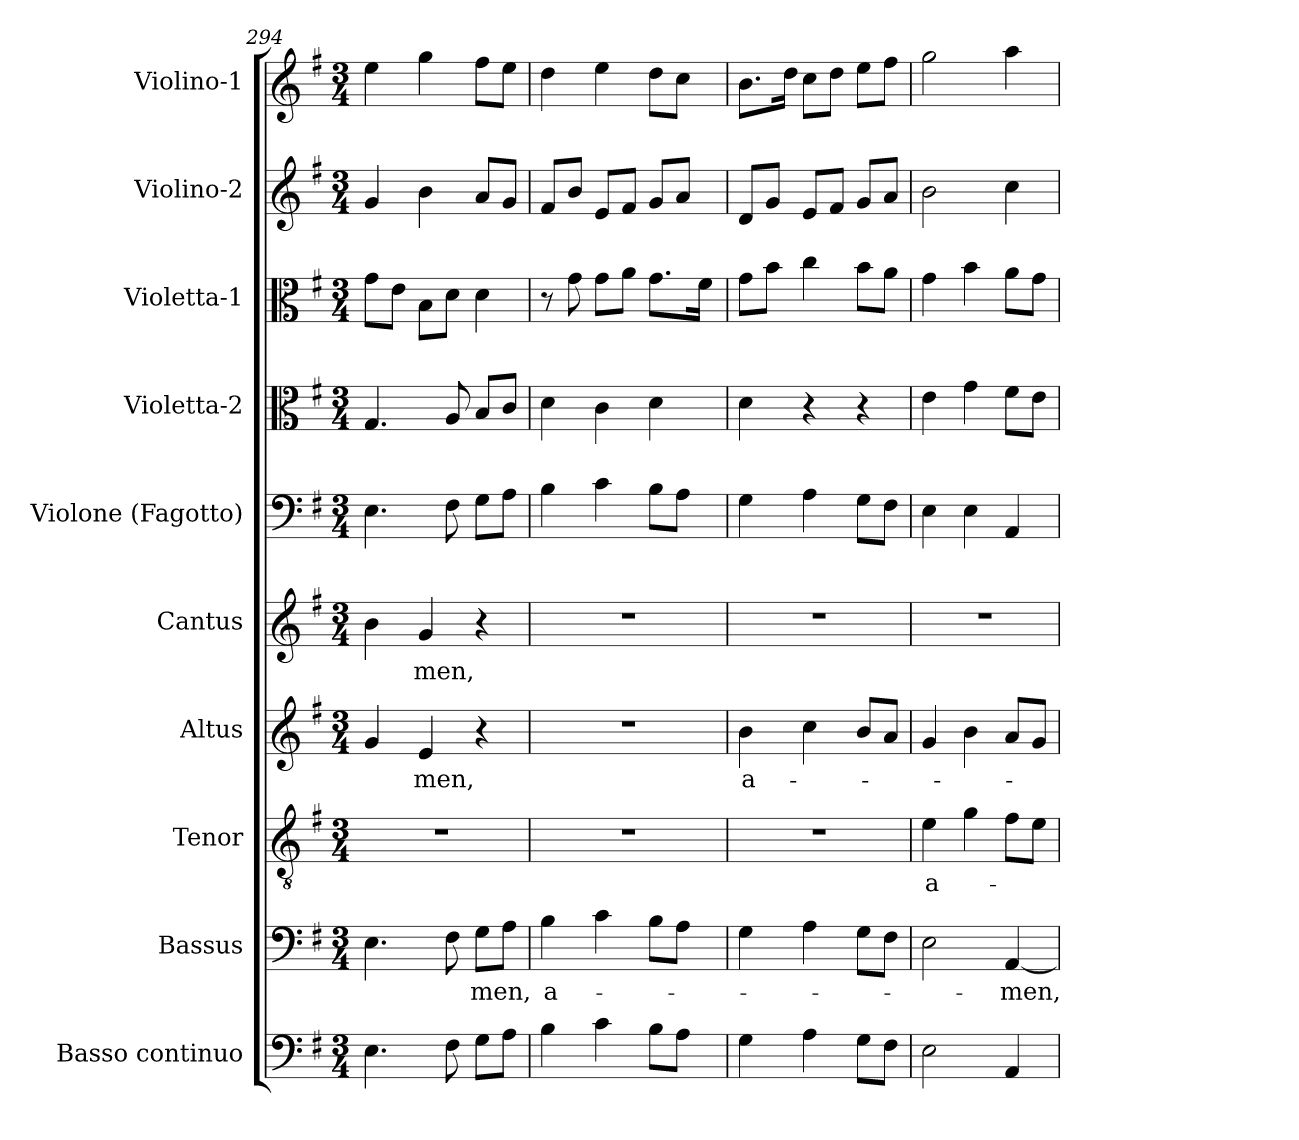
**kern	**kern	**text	**kern	**text	**kern	**text	**kern	**text	**kern	**kern	**kern	**kern	**kern
*part10	*part9	*part9	*part8	*part8	*part7	*part7	*part6	*part6	*part5	*part4	*part3	*part2	*part1
*staff10	*staff9	*staff9	*staff8	*staff8	*staff7	*staff7	*staff6	*staff6	*staff5	*staff4	*staff3	*staff2	*staff1
*I"Basso continuo	*I"Bassus	*	*I"Tenor	*	*I"Altus	*	*I"Cantus	*	*I"Violone (Fagotto)	*I"Violetta-2	*I"Violetta-1	*I"Violino-2	*I"Violino-1
*I'BC2	*I'B	*	*I'T	*	*I'A	*	*I'C	*	*I'Vn	*I'Va2	*I'Va1	*I'Vi2	*I'Vi1
*clefF4	*clefF4	*	*clefGv2	*	*clefG2	*	*clefG2	*	*clefF4	*clefC3	*clefC3	*clefG2	*clefG2
*k[f#]	*k[f#]	*	*k[f#]	*	*k[f#]	*	*k[f#]	*	*k[f#]	*k[f#]	*k[f#]	*k[f#]	*k[f#]
*G:	*G:	*	*G:	*	*G:	*	*G:	*	*G:	*G:	*G:	*G:	*G:
*M3/4	*M3/4	*	*M3/4	*	*M3/4	*	*M3/4	*	*M3/4	*M3/4	*M3/4	*M3/4	*M3/4
=294	=294	=294	=294	=294	=294	=294	=294	=294	=294	=294	=294	=294	=294
4.E\	4.E\	.	2.r	.	4g/	.	4b\	.	4.E\	4.G/	8g\L	4g/	4ee\
.	.	.	.	.	.	.	.	.	.	.	8e\J	.	.
!	!	!	!	!	!	!LO:LY:b	!	!	!	!	!	!	!
!	!	!	!	!	!	!	!	!LO:LY:b	!	!	!	!	!
.	.	.	.	.	4e/	-men,	4g/	-men,	.	.	8B\L	4b\	4gg\
8F#\	8F#\	.	.	.	.	.	.	.	8F#\	8A/	8d\J	.	.
!	!	!LO:LY:b	!	!	!	!	!	!	!	!	!	!	!
8G\L	8G\L	-men,	.	.	4r	.	4r	.	8G\L	8B/L	4d\	8a/L	8ff#\L
8A\J	8A\J	.	.	.	.	.	.	.	8A\J	8c/J	.	8g/J	8ee\J
=295	=295	=295	=295	=295	=295	=295	=295	=295	=295	=295	=295	=295	=295
!	!	!LO:LY:b	!	!	!	!	!	!	!	!	!	!	!
4B\	4B\	a-	2.r	.	2.r	.	2.r	.	4B\	4d\	8r	8f#/L	4dd\
.	.	.	.	.	.	.	.	.	.	.	8g\	8b/J	.
4c\	4c\	.	.	.	.	.	.	.	4c\	4c\	8g\L	8e/L	4ee\
.	.	.	.	.	.	.	.	.	.	.	8a\J	8f#/J	.
8B\L	8B\L	.	.	.	.	.	.	.	8B\L	4d\	8.g\L	8g/L	8dd\L
8A\J	8A\J	.	.	.	.	.	.	.	8A\J	.	.	8a/J	8cc\J
.	.	.	.	.	.	.	.	.	.	.	16f#\Jk	.	.
!!LO:LB:g=z
=296	=296	=296	=296	=296	=296	=296	=296	=296	=296	=296	=296	=296	=296
!	!	!	!	!	!	!LO:LY:b	!	!	!	!	!	!	!
4G\	4G\	.	2.r	.	4b\	a-	2.r	.	4G\	4d\	8g\L	8d/L	8.b\L
.	.	.	.	.	.	.	.	.	.	.	8b\J	8g/J	.
.	.	.	.	.	.	.	.	.	.	.	.	.	16dd\Jk
4A\	4A\	.	.	.	4cc\	.	.	.	4A\	4r	4cc\	8e/L	8cc\L
.	.	.	.	.	.	.	.	.	.	.	.	8f#/J	8dd\J
8G\L	8G\L	.	.	.	8b/L	.	.	.	8G\L	4r	8b\L	8g/L	8ee\L
8F#\J	8F#\J	.	.	.	8a/J	.	.	.	8F#\J	.	8a\J	8a/J	8ff#\J
=297	=297	=297	=297	=297	=297	=297	=297	=297	=297	=297	=297	=297	=297
!	!	!	!	!LO:LY:b	!	!	!	!	!	!	!	!	!
2E\	2E\	.	4e\	a-	4g/	.	2.r	.	4E\	4e\	4g\	2b\	2gg\
.	.	.	4g\	.	4b\	.	.	.	4E\	4g\	4b\	.	.
!	!	!LO:LY:b	!	!	!	!	!	!	!	!	!	!	!
4AA/	[<4AA/	-men,	8f#\L	.	8a/L	.	.	.	4AA/	8f#\L	8a\L	4cc\	4aa\
.	.	.	8e\J	.	8g/J	.	.	.	.	8e\J	8g\J	.	.
=	=	=	=	=	=	=	=	=	=	=	=	=	=
*-	*-	*-	*-	*-	*-	*-	*-	*-	*-	*-	*-	*-	*-
